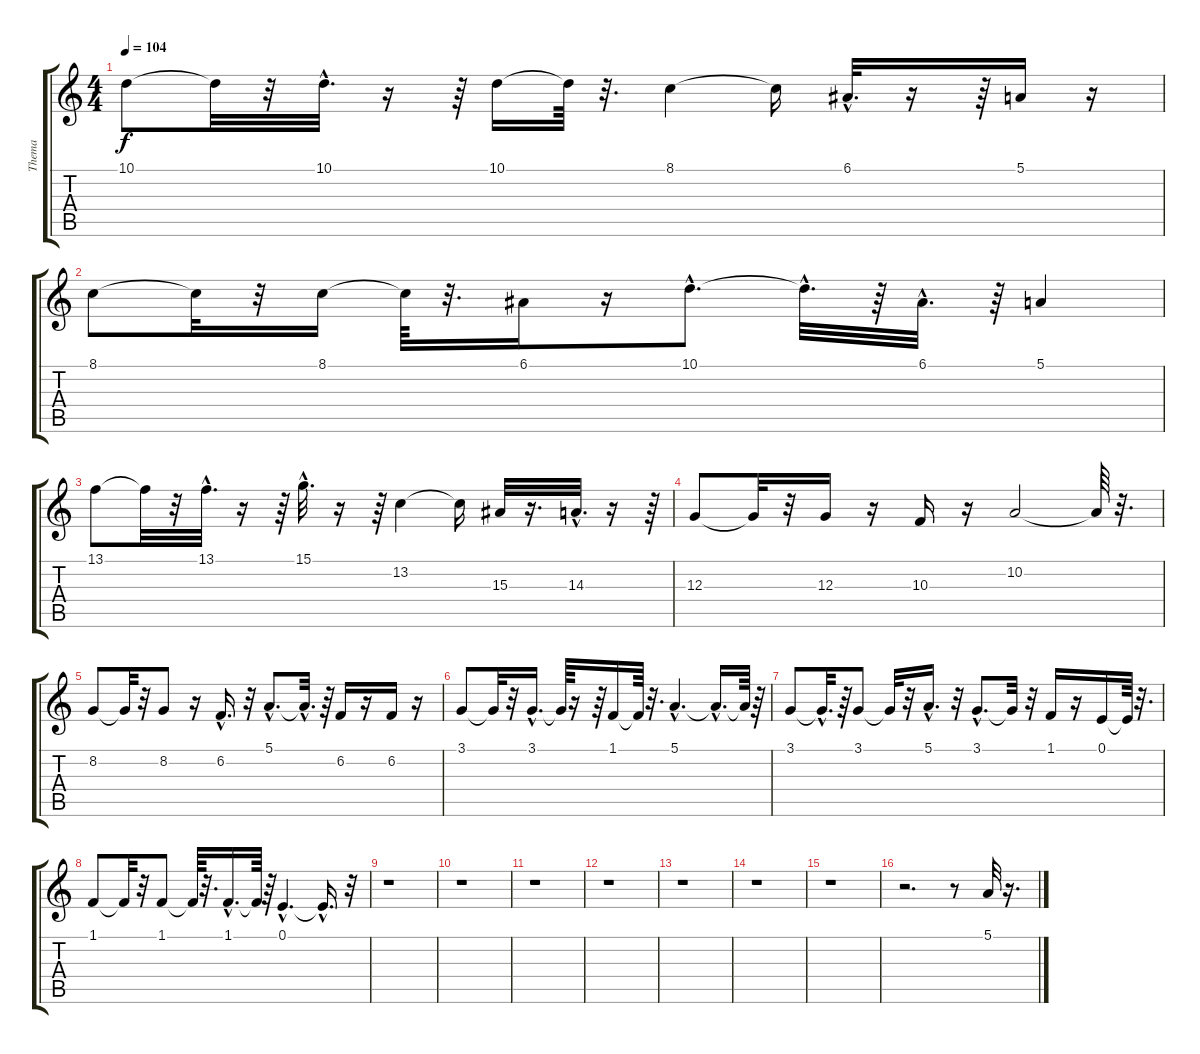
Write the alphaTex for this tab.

\track ("Thema" "Thema") {instrument panflute}
\staff {score tabs}
\tuning (E4 B3 G3 D3 A2 E2) {hide}
\ts (4 4)
\tempo 104
\clef g2
\ks c
10.1.8{dy f} 10.1{t}.32 r.32 10.1{hac}.32{d} r.16 r.64 10.1.16 10.1{t}.64 r.32{d} 8.1.4 8.1{t}.16 6.1{hac}.32{d} r.16 r.64 5.1.16 r.16 |
8.1.8 8.1{t}.32 r.32 8.1.16 8.1{t}.64 r.32{d} 6.1.16 r.16 10.1{hac}.8{d} 10.1{hac t}.32{d} r.64 6.1{hac}.32{d} r.64 5.1.4 |
13.1.8 13.1{t}.32 r.32 13.1{hac}.32{d} r.16 r.64 15.1{hac}.32{d} r.16 r.64 13.2.4 13.2{t}.16 15.3.32 r.16{d} 14.3{hac}.32{d} r.16 r.64 |
12.3.8 12.3{t}.32 r.32 12.3.16 r.16 10.3.16 r.16 10.2.2 10.2{t}.64 r.32{d} |
8.2.8 8.2{t}.32 r.32 8.2.8 r.16 6.2{hac}.16{d} r.32 5.1{hac}.8{d} 5.1{hac t}.32{d} r.64 6.2.16 r.16 6.2.16 r.16 |
3.1.8 3.1{t}.32 r.32 3.1{hac}.16{d} 3.1{t}.64 r.16 r.64 1.1.16 1.1{t}.64 r.32{d} 5.1{hac}.4{d} 5.1{hac t}.16{d} 5.1{t}.64 r.64 |
3.1.8 3.1{hac t}.32{d} r.64 3.1.8 3.1{t}.32 r.32 5.1{hac}.16{d} r.32 3.1{hac}.8{d} 3.1{t}.32 r.32 1.1.16 r.16 0.1.16 0.1{t}.64 r.32{d} |
1.1.8 1.1{t}.32 r.32 1.1.8 1.1{t}.64 r.32{d} 1.1{hac}.16{d} 1.1{t}.64 r.64 0.1{hac}.4{d} 0.1{hac t}.16{d} r.32 |
r.1 |
r.1 |
r.1 |
r.1 |
r.1 |
r.1 |
r.1 |
r.2{d} r.8 5.1.32 r.16{d}
